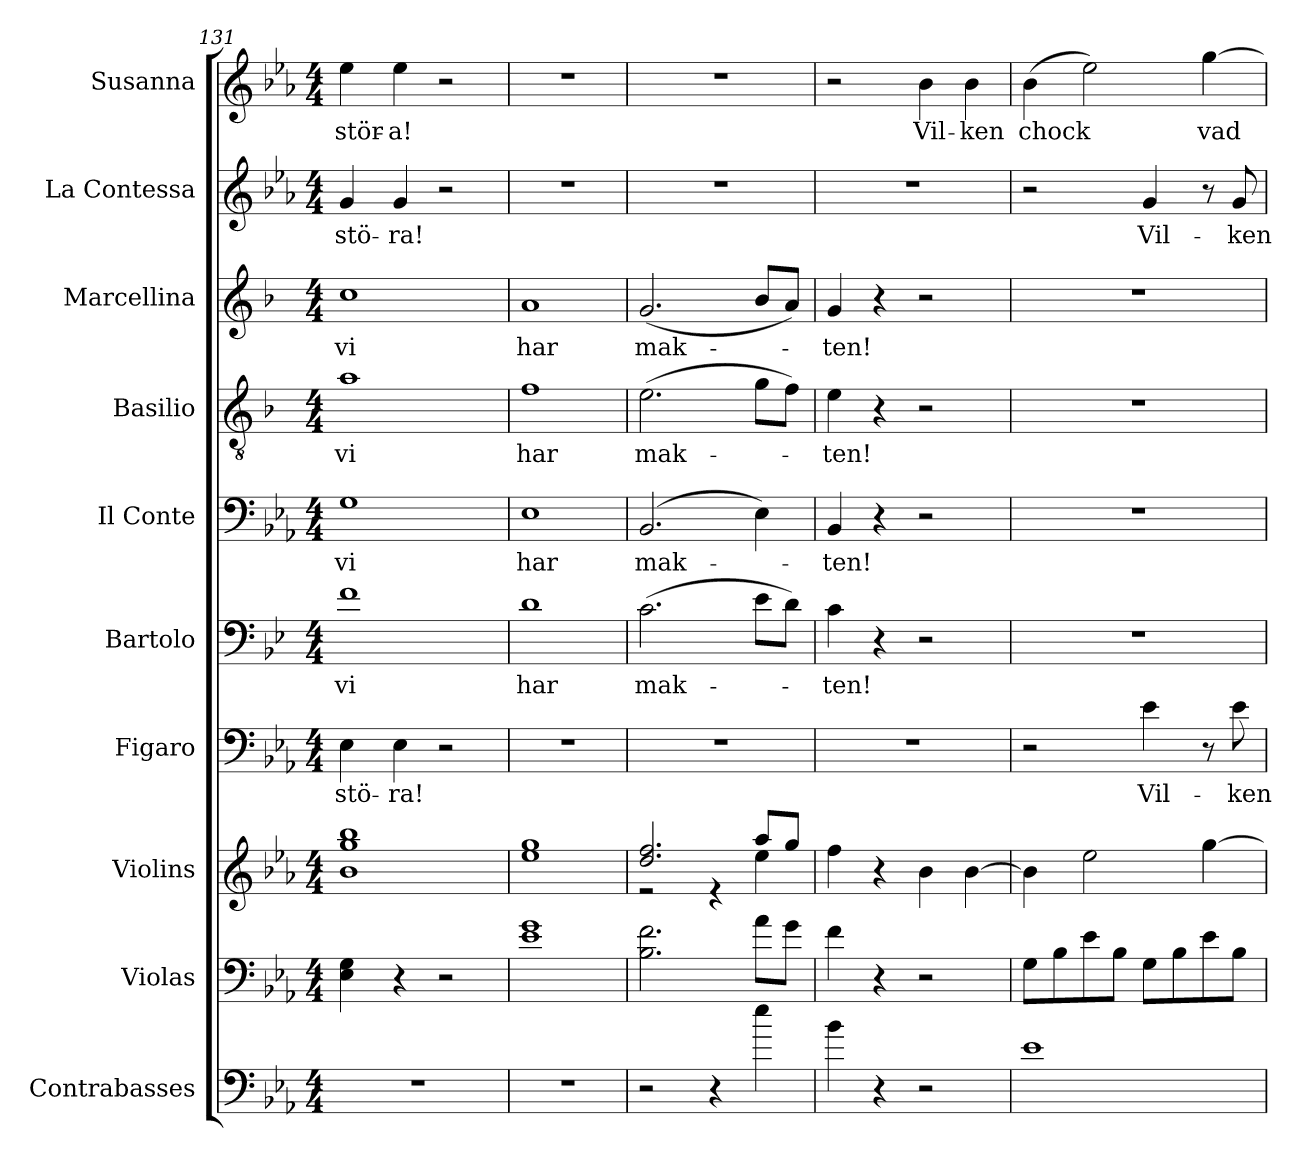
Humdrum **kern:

**kern	**kern	**kern	**kern	**text	**kern	**text	**kern	**text	**kern	**text	**kern	**text	**kern	**text	**kern	**text
*part10	*part9	*part8	*part7	*part7	*part6	*part6	*part5	*part5	*part4	*part4	*part3	*part3	*part2	*part2	*part1	*part1
*staff10	*staff9	*staff8	*staff7	*staff7	*staff6	*staff6	*staff5	*staff5	*staff4	*staff4	*staff3	*staff3	*staff2	*staff2	*staff1	*staff1
*I"Contrabasses	*I"Violas	*I"Violins	*I"Figaro	*	*I"Bartolo	*	*I"Il Conte	*	*I"Basilio	*	*I"Marcellina	*	*I"La Contessa	*	*I"Susanna	*
*I'Cbs.	*I'Vlas.	*I'Viol	*I'Fig.	*	*I'Bart.	*	*I'Il C.	*	*I'Bas.	*	*I'Marc.	*	*I'La C.	*	*I'Sus.	*
*clefF4	*clefF4	*clefG2	*clefF4	*	*clefF4	*	*clefF4	*	*clefGv2	*	*clefG2	*	*clefG2	*	*clefG2	*
*ITrd7c12	*	*	*	*	*ITrd4c7	*	*	*	*ITrd1c2	*	*ITrd1c2	*	*	*	*	*
*k[b-e-a-]	*k[b-e-a-]	*k[b-e-a-]	*k[b-e-a-]	*	*k[b-e-a-]	*	*k[b-e-a-]	*	*k[b-e-a-]	*	*k[b-e-a-]	*	*k[b-e-a-]	*	*k[b-e-a-]	*
*M4/4	*M4/4	*M4/4	*M4/4	*	*M4/4	*	*M4/4	*	*M4/4	*	*M4/4	*	*M4/4	*	*M4/4	*
=131	=131	=131	=131	=131	=131	=131	=131	=131	=131	=131	=131	=131	=131	=131	=131	=131
!	!	!	!	!LO:LY:b	!	!LO:LY:b	!	!LO:LY:b	!	!LO:LY:b	!	!LO:LY:b	!	!LO:LY:b	!	!LO:LY:b
1r	4E-\ 4G\	1b- 1gg 1bb-	4E-\	-stö-	1B-	vi	1G	vi	1g	vi	1b-	vi	4g/	-stö-	4ee-\	-stör-
!	!	!	!	!LO:LY:b	!	!	!	!	!	!	!	!	!	!LO:LY:b	!	!LO:LY:b
.	4r	.	4E-\	-ra!	.	.	.	.	.	.	.	.	4g/	-ra!	4ee-\	-a!
.	2r	.	2r	.	.	.	.	.	.	.	.	.	2r	.	2r	.
=132	=132	=132	=132	=132	=132	=132	=132	=132	=132	=132	=132	=132	=132	=132	=132	=132
!	!	!	!	!	!	!LO:LY:b	!	!LO:LY:b	!	!LO:LY:b	!	!LO:LY:b	!	!	!	!
1r	1e- 1g	1ee- 1gg	1r	.	1G	har	1E-	har	1e-	har	1g	har	1r	.	1r	.
=133	=133	=133	=133	=133	=133	=133	=133	=133	=133	=133	=133	=133	=133	=133	=133	=133
*	*	*^	*	*	*	*	*	*	*	*	*	*	*	*	*	*
!	!	!	!	!	!	!	!LO:LY:b	!	!LO:LY:b	!	!LO:LY:b	!	!LO:LY:b	!	!	!	!
2r	2.B-\ 2.f\	2.dd/ 2.ff/	2r	1r	.	(>2.F\	mak-	(>2.BB-/	-mak-	(>2.d\	mak-	(<2.f/	mak-	1r	.	1r	.
4r	.	.	4r	.	.	.	.	.	.	.	.	.	.	.	.	.	.
4e-\	8a-\L	8aa-/L	4ee-\	.	.	8A-\L	.	4E-\)	.	8f\L	.	8a-/L	.	.	.	.	.
.	8g\J	8gg/J	.	.	.	8G\J)	.	.	.	8e-\J)	.	8g/J)	.	.	.	.	.
*	*	*v	*v	*	*	*	*	*	*	*	*	*	*	*	*	*	*
!!LO:PB:g=z
=134	=134	=134	=134	=134	=134	=134	=134	=134	=134	=134	=134	=134	=134	=134	=134	=134
!	!	!	!	!	!	!LO:LY:b	!	!LO:LY:b	!	!LO:LY:b	!	!LO:LY:b	!	!	!	!
4B-\	4f\	4ff\	1r	.	4F\	-ten!	4BB-/	-ten!	4d\	-ten!	4f/	-ten!	1r	.	2r	.
4r	4r	4r	.	.	4r	.	4r	.	4r	.	4r	.	.	.	.	.
!	!	!	!	!	!	!	!	!	!	!	!	!	!	!	!	!LO:LY:b
2r	2r	4b-\	.	.	2r	.	2r	.	2r	.	2r	.	.	.	4b-\	Vil-
!	!	!	!	!	!	!	!	!	!	!	!	!	!	!	!	!LO:LY:b
.	.	[4b-\	.	.	.	.	.	.	.	.	.	.	.	.	4b-\	-ken
=135	=135	=135	=135	=135	=135	=135	=135	=135	=135	=135	=135	=135	=135	=135	=135	=135
!	!	!	!	!	!	!	!	!	!	!	!	!	!	!	!	!LO:LY:b
1E-	8G\L	4b-\]	2r	.	1r	.	1r	.	1r	.	1r	.	2r	.	(>4b-\	chock
.	8B-\	.	.	.	.	.	.	.	.	.	.	.	.	.	.	.
.	8e-\	2ee-\	.	.	.	.	.	.	.	.	.	.	.	.	2ee-\)	.
.	8B-\J	.	.	.	.	.	.	.	.	.	.	.	.	.	.	.
!	!	!	!	!LO:LY:b	!	!	!	!	!	!	!	!	!	!LO:LY:b	!	!
.	8G\L	.	4e-\	Vil-	.	.	.	.	.	.	.	.	4g/	Vil-	.	.
.	8B-\	.	.	.	.	.	.	.	.	.	.	.	.	.	.	.
!	!	!	!	!	!	!	!	!	!	!	!	!	!	!	!	!LO:LY:b
.	8e-\	[4gg\	8r	.	.	.	.	.	.	.	.	.	8r	.	[4gg\	vad
!	!	!	!	!LO:LY:b	!	!	!	!	!	!	!	!	!	!LO:LY:b	!	!
.	8B-\J	.	8e-\	-ken	.	.	.	.	.	.	.	.	8g/	-ken	.	.
=	=	=	=	=	=	=	=	=	=	=	=	=	=	=	=	=
*-	*-	*-	*-	*-	*-	*-	*-	*-	*-	*-	*-	*-	*-	*-	*-	*-
